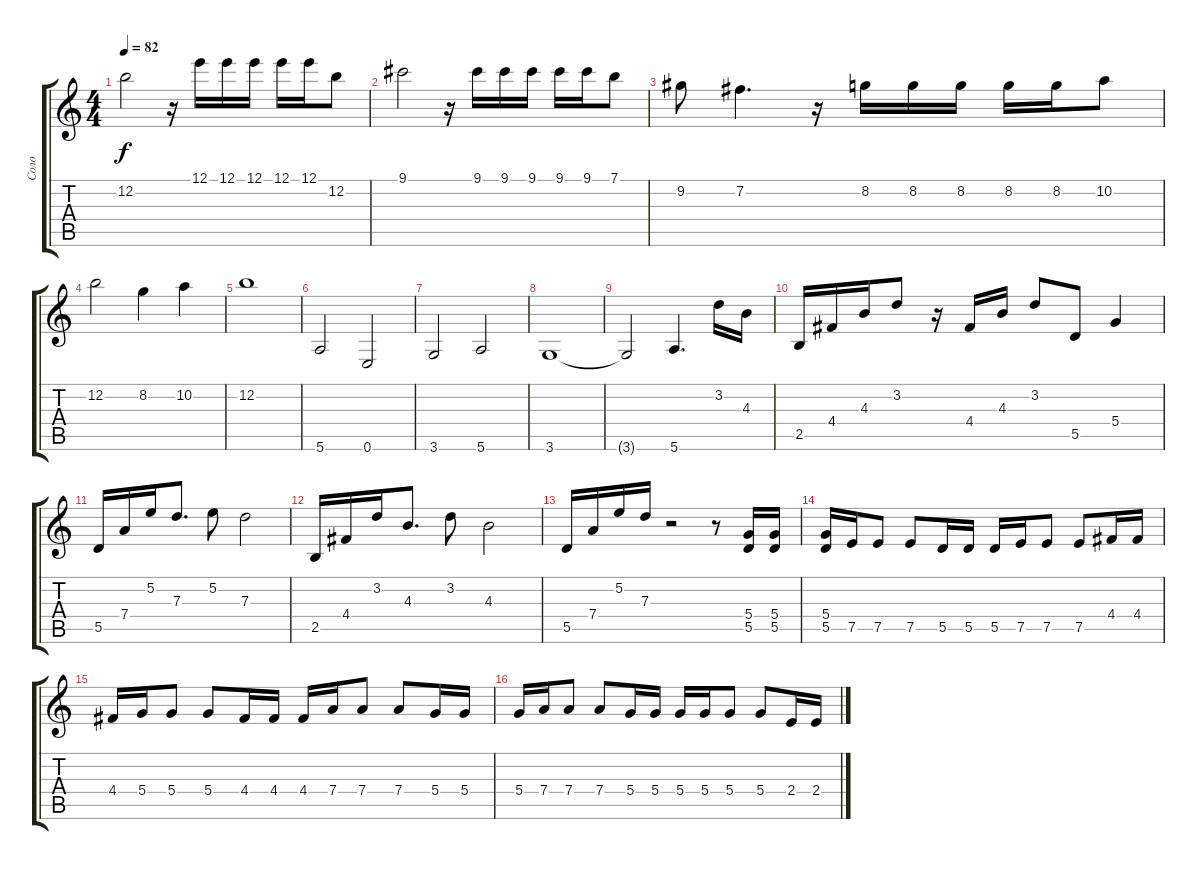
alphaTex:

\track ("Соло" "Соло") {instrument acousticguitarsteel}
\staff {score tabs}
\tuning (E4 B3 G3 D3 A2 E2) {hide}
\ts (4 4)
\tempo 82
\clef g2
\ks c
12.2.2{dy f} r.16 12.1.16 12.1.16 12.1.16 12.1.16 12.1.16 12.2.8 |
9.1.2 r.16 9.1.16 9.1.16 9.1.16 9.1.16 9.1.16 7.1.8 |
9.2.8 7.2.4{d} r.16 8.2.16 8.2.16 8.2.16 8.2.16 8.2.16 10.2.8 |
12.2.2 8.2.4 10.2.4 |
12.2.1 |
5.6.2{balance 0 instrument acousticguitarsteel} 0.6.2 |
3.6.2 5.6.2 |
3.6.1 |
3.6{t}.2 5.6.4{d} 3.2.16 4.3.16 |
2.5.16 4.4.16 4.3.16 3.2.8 r.16 4.4.16 4.3.16 3.2.8 5.5.8 5.4.4 |
5.5.16 7.4.16 5.2.16 7.3.8{d} 5.2.8 7.3.2 |
2.5.16 4.4.16 3.2.16 4.3.8{d} 3.2.8 4.3.2 |
5.5.16 7.4.16 5.2.16 7.3.16 r.2 r.8 (5.4 5.5).16 (5.4 5.5).16 |
(5.4 5.5).16 7.5.16 7.5.8 7.5.8 5.5.16 5.5.16 5.5.16 7.5.16 7.5.8 7.5.8 4.4.16 4.4.16 |
4.4.16 5.4.16 5.4.8 5.4.8 4.4.16 4.4.16 4.4.16 7.4.16 7.4.8 7.4.8 5.4.16 5.4.16 |
5.4.16 7.4.16 7.4.8 7.4.8 5.4.16 5.4.16 5.4.16 5.4.16 5.4.8 5.4.8 2.4.16 2.4.16
